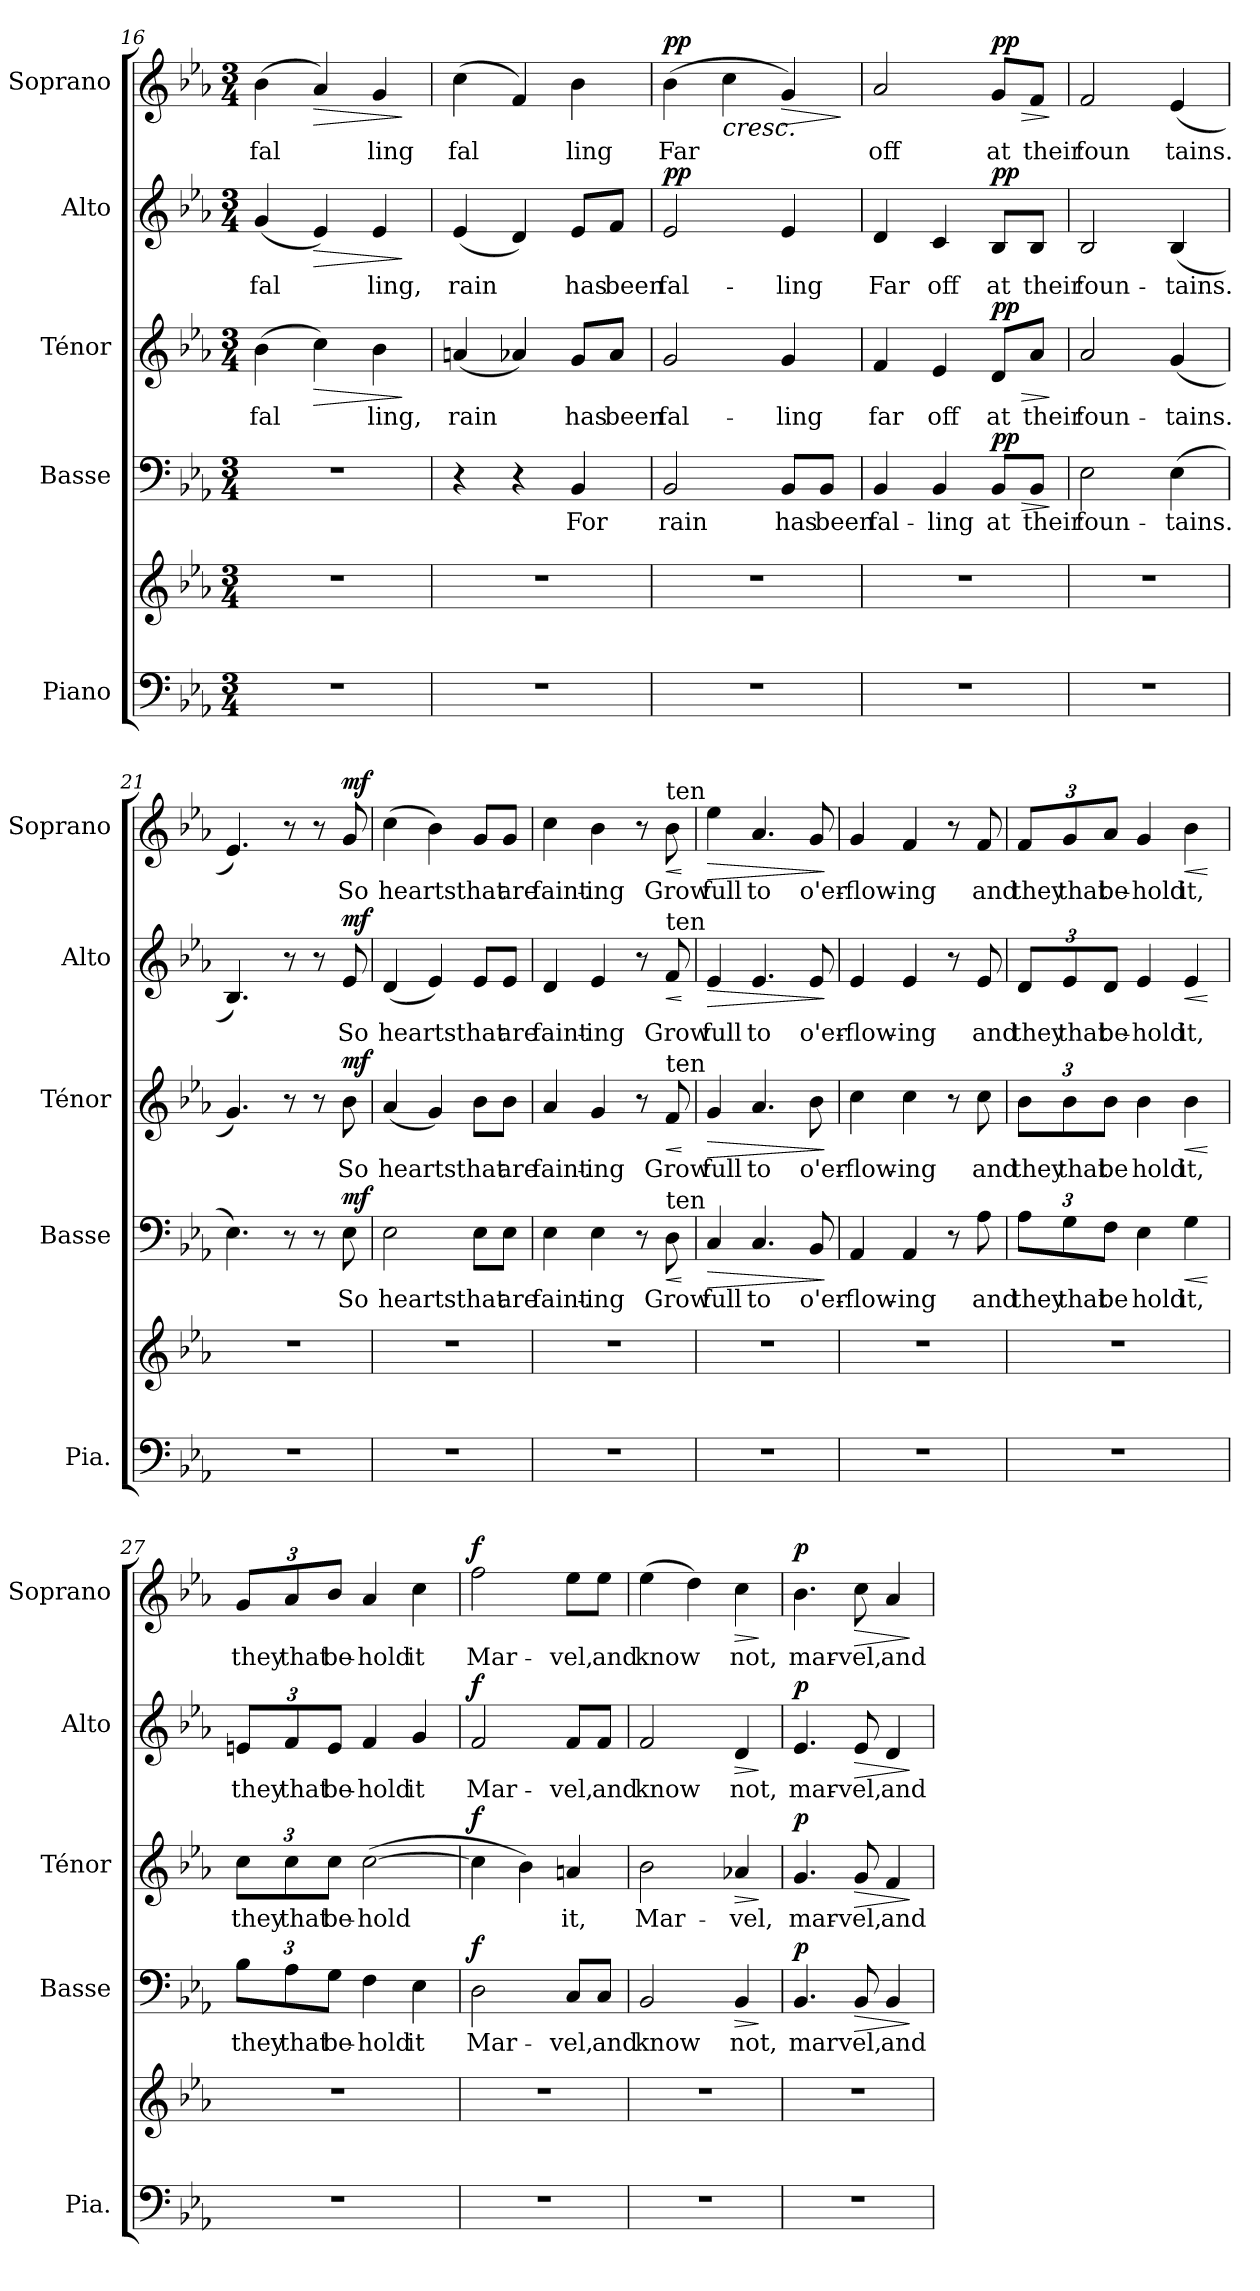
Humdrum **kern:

**kern	**kern	**kern	**text	**dynam	**kern	**text	**dynam	**kern	**text	**dynam	**kern	**text	**dynam
*part5	*part5	*part4	*part4	*part4	*part3	*part3	*part3	*part2	*part2	*part2	*part1	*part1	*part1
*staff6	*staff5	*staff4	*staff4	*staff4	*staff3	*staff3	*staff3	*staff2	*staff2	*staff2	*staff1	*staff1	*staff1
*I"Piano	*	*I"Basse	*	*	*I"Ténor	*	*	*I"Alto	*	*	*I"Soprano	*	*
*I'Pia.	*	*I'Basse	*	*	*I'Ténor	*	*	*I'Alto	*	*	*I'Soprano	*	*
*clefF4	*clefG2	*clefF4	*	*	*clefG2	*	*	*clefG2	*	*	*clefG2	*	*
*k[b-e-a-]	*k[b-e-a-]	*k[b-e-a-]	*	*	*k[b-e-a-]	*	*	*k[b-e-a-]	*	*	*k[b-e-a-]	*	*
*M3/4	*M3/4	*M3/4	*	*	*M3/4	*	*	*M3/4	*	*	*M3/4	*	*
=16	=16	=16	=16	=16	=16	=16	=16	=16	=16	=16	=16	=16	=16
2.r	2.r	2.r	.	.	(4b-\	fal	.	(4g/	fal	.	(4b-\	fal	.
!	!	!	!	!	!	!	!LO:HP:b	!	!	!LO:HP:b	!	!	!LO:HP:b
.	.	.	.	.	4cc\)	.	>	4e-/)	.	>	4a-/)	.	>
.	.	.	.	.	4b-\	ling,	.	4e-/	ling,	.	4g/	ling	.
.	.	.	.	.	.	.	]	.	.	]	.	.	]
=17	=17	=17	=17	=17	=17	=17	=17	=17	=17	=17	=17	=17	=17
2.r	2.r	4r	.	.	(4an/	rain	.	(4e-/	rain	.	(4cc\	fal	.
.	.	4r	.	.	4a-X/)	.	.	4d/)	.	.	4f/)	.	.
.	.	4BB-/	For	.	8g/L	has	.	8e-/L	has	.	4b-\	ling	.
.	.	.	.	.	8a-/J	been	.	8f/J	been	.	.	.	.
!!LO:LB:g=z
=18	=18	=18	=18	=18	=18	=18	=18	=18	=18	=18	=18	=18	=18
!	!	!	!	!	!	!	!	!	!	!LO:DY:a	!	!	!LO:DY:a
2.r	2.r	2BB-/	rain	.	2g/	fal-	.	2e-/	fal-	pp	(4b-\	Far	pp
!	!	!	!	!	!	!	!	!	!	!	!	!	!LO:HP:b
.	.	.	.	.	.	.	.	.	.	.	4cc\	.	<
!	!	!	!	!	!	!	!	!	!	!	!	!	!LO:HP:b
.	.	8BB-/L	has	.	4g/	-ling	.	4e-/	-ling	.	4g/)	.	>
.	.	8BB-/J	been	.	.	.	.	.	.	.	.	.	.
.	.	.	.	.	.	.	.	.	.	.	.	.	[ ]
=19	=19	=19	=19	=19	=19	=19	=19	=19	=19	=19	=19	=19	=19
2.r	2.r	4BB-/	fal-	.	4f/	far	.	4d/	Far	.	2a-/	off	.
.	.	4BB-/	-ling	.	4e-/	off	.	4c/	off	.	.	.	.
!	!	!	!	!LO:HP:b	!	!	!LO:HP:b	!	!	!	!	!	!LO:HP:b
!	!	!	!	!LO:DY:n=1:a	!	!	!LO:DY:n=1:a	!	!	!LO:DY:a	!	!	!LO:DY:n=1:a
.	.	8BB-/L	at	> pp	8d/L	at	> pp	8B-/L	at	pp	8g/L	at	> pp
.	.	8BB-/J	their	.	8a-/J	their	.	8B-/J	their	.	8f/J	their	.
.	.	.	.	]	.	.	]	.	.	.	.	.	]
=20	=20	=20	=20	=20	=20	=20	=20	=20	=20	=20	=20	=20	=20
2.r	2.r	2E-\	foun-	.	2a-/	-foun-	.	2B-/	-foun-	.	2f/	foun	.
.	.	(4E-\	-tains.	.	(4g/	-tains.	.	(4B-/	-tains.	.	(4e-/	tains.	.
=21	=21	=21	=21	=21	=21	=21	=21	=21	=21	=21	=21	=21	=21
2.r	2.r	4.E-\)	.	.	4.g/)	.	.	4.B-/)	.	.	4.e-/)	.	.
.	.	8r	.	.	8r	.	.	8r	.	.	8r	.	.
.	.	8r	.	.	8r	.	.	8r	.	.	8r	.	.
!	!	!	!	!LO:DY:a	!	!	!LO:DY:a	!	!	!LO:DY:a	!	!	!LO:DY:a
.	.	8E-\	So	mf	8b-\	So	mf	8e-/	So	mf	8g/	So	mf
!!LO:PB:g=z
=22	=22	=22	=22	=22	=22	=22	=22	=22	=22	=22	=22	=22	=22
2.r	2.r	2E-\	hearts	.	(4a-/	-hearts	.	(4d/	-hearts	.	(4cc\	-hearts	.
.	.	.	.	.	4g/)	.	.	4e-/)	.	.	4b-\)	.	.
.	.	8E-\L	that	.	8b-\L	that	.	8e-/L	that	.	8g/L	that	.
.	.	8E-\J	are	.	8b-\J	are	.	8e-/J	are	.	8g/J	are	.
=23	=23	=23	=23	=23	=23	=23	=23	=23	=23	=23	=23	=23	=23
2.r	2.r	4E-\	faint-	.	4a-/	faint-	.	4d/	faint-	.	4cc\	faint-	.
.	.	4E-\	-ing	.	4g/	-ing	.	4e-/	-ing	.	4b-\	-ing	.
.	.	8r	.	.	8r	.	.	8r	.	.	8r	.	.
!	!	!	!	!	!	!	!	!	!	!	!LO:TX:a:t=ten	!	!
!	!	!	!	!	!	!	!	!LO:TX:a:t=ten	!	!	!	!	!
!	!	!	!	!	!LO:TX:a:t=ten	!	!	!	!	!	!	!	!
!	!	!LO:TX:a:t=ten	!	!	!	!	!	!	!	!	!	!	!
!	!	!	!	!LO:HP:b	!	!	!LO:HP:b	!	!	!LO:HP:b	!	!	!LO:HP:b
.	.	8D\	Grow	<	8f/	Grow	<	8f/	Grow	<	8b-\	Grow	<
.	.	.	.	[	.	.	[	.	.	[	.	.	[
=24	=24	=24	=24	=24	=24	=24	=24	=24	=24	=24	=24	=24	=24
!	!	!	!	!LO:HP:b	!	!	!LO:HP:b	!	!	!LO:HP:b	!	!	!LO:HP:b
2.r	2.r	4C/	full	>	4g/	full	>	4e-/	full	>	4ee-\	full	>
.	.	4.C/	to	.	4.a-/	to	.	4.e-/	to	.	4.a-/	to	.
.	.	8BB-/	o'er-	.	8b-\	o'er-	.	8e-/	o'er-	.	8g/	o'er-	.
.	.	.	.	]	.	.	]	.	.	]	.	.	]
=25	=25	=25	=25	=25	=25	=25	=25	=25	=25	=25	=25	=25	=25
2.r	2.r	4AA-/	-flow-	.	4cc\	-flow-	.	4e-/	-flow-	.	4g/	-flow-	.
.	.	4AA-/	-ing	.	4cc\	-ing	.	4e-/	-ing	.	4f/	-ing	.
.	.	8r	.	.	8r	.	.	8r	.	.	8r	.	.
.	.	8A-\	and	.	8cc\	and	.	8e-/	and	.	8f/	and	.
!!LO:LB:g=z
=26	=26	=26	=26	=26	=26	=26	=26	=26	=26	=26	=26	=26	=26
*	*	*Xbrackettup	*	*	*Xbrackettup	*	*	*Xbrackettup	*	*	*Xbrackettup	*	*
2.r	2.r	12A-\L	they	.	12b-\L	they	.	12d/L	they	.	12f/L	they	.
.	.	12G\	that	.	12b-\	that	.	12e-/	that	.	12g/	that	.
.	.	12F\J	be	.	12b-\J	be	.	12d/J	be-	.	12a-/J	be-	.
.	.	4E-\	hold	.	4b-\	hold	.	4e-/	-hold	.	4g/	-hold	.
!	!	!	!	!LO:HP:b	!	!	!LO:HP:b	!	!	!LO:HP:b	!	!	!LO:HP:b
.	.	4G\	it,	<	4b-\	it,	<	4e-/	it,	<	4b-\	it,	<
.	.	.	.	[	.	.	[	.	.	[	.	.	[
=27	=27	=27	=27	=27	=27	=27	=27	=27	=27	=27	=27	=27	=27
2.r	2.r	12B-\L	they	.	12cc\L	they	.	12en/L	they	.	12g/L	they	.
.	.	12A-\	that	.	12cc\	that	.	12f/	that	.	12a-/	that	.
.	.	12G\J	be-	.	12cc\J	be-	.	12e/J	be-	.	12b-/J	be-	.
.	.	4F\	-hold	.	([2cc\	-hold	.	4f/	-hold	.	4a-/	-hold	.
.	.	4E-\	it	.	.	.	.	4g/	it	.	4cc\	it	.
=28	=28	=28	=28	=28	=28	=28	=28	=28	=28	=28	=28	=28	=28
!	!	!	!	!LO:DY:a	!	!	!LO:DY:a	!	!	!LO:DY:a	!	!	!LO:DY:a
2.r	2.r	2D\	Mar-	f	4cc\]	.	f	2f/	Mar-	f	2ff\	Mar-	f
.	.	.	.	.	4b-\)	.	.	.	.	.	.	.	.
.	.	8C/L	-vel,	.	4an/	it,	.	8f/L	-vel,	.	8ee-\L	-vel,	.
.	.	8C/J	and	.	.	.	.	8f/J	and	.	8ee-\J	and	.
!!LO:PB:g=z
=29	=29	=29	=29	=29	=29	=29	=29	=29	=29	=29	=29	=29	=29
2.r	2.r	2BB-/	know	.	2b-\	Mar-	.	2f/	-know	.	(4ee-\	-know	.
.	.	.	.	.	.	.	.	.	.	.	4dd\)	.	.
!	!	!	!	!LO:HP:b	!	!	!LO:HP:b	!	!	!LO:HP:b	!	!	!LO:HP:b
.	.	4BB-/	not,	>	4a-X/	-vel,	>	4d/	not,	>	4cc\	not,	>
.	.	.	.	]	.	.	]	.	.	]	.	.	]
=30	=30	=30	=30	=30	=30	=30	=30	=30	=30	=30	=30	=30	=30
!	!	!	!	!LO:DY:a	!	!	!LO:DY:a	!	!	!LO:DY:a	!	!	!LO:DY:a
2.r	2.r	4.BB-/	mar	p	4.g/	mar-	p	4.e-/	mar-	p	4.b-\	mar-	p
!	!	!	!	!LO:HP:b	!	!	!LO:HP:b	!	!	!LO:HP:b	!	!	!LO:HP:b
.	.	8BB-/	vel,	>	8g/	-vel,	>	8e-/	-vel,	>	8cc\	-vel,	>
.	.	4BB-/	and	.	4f/	and	.	4d/	and	.	4a-/	and	.
.	.	.	.	]	.	.	]	.	.	]	.	.	]
=	=	=	=	=	=	=	=	=	=	=	=	=	=
*-	*-	*-	*-	*-	*-	*-	*-	*-	*-	*-	*-	*-	*-
